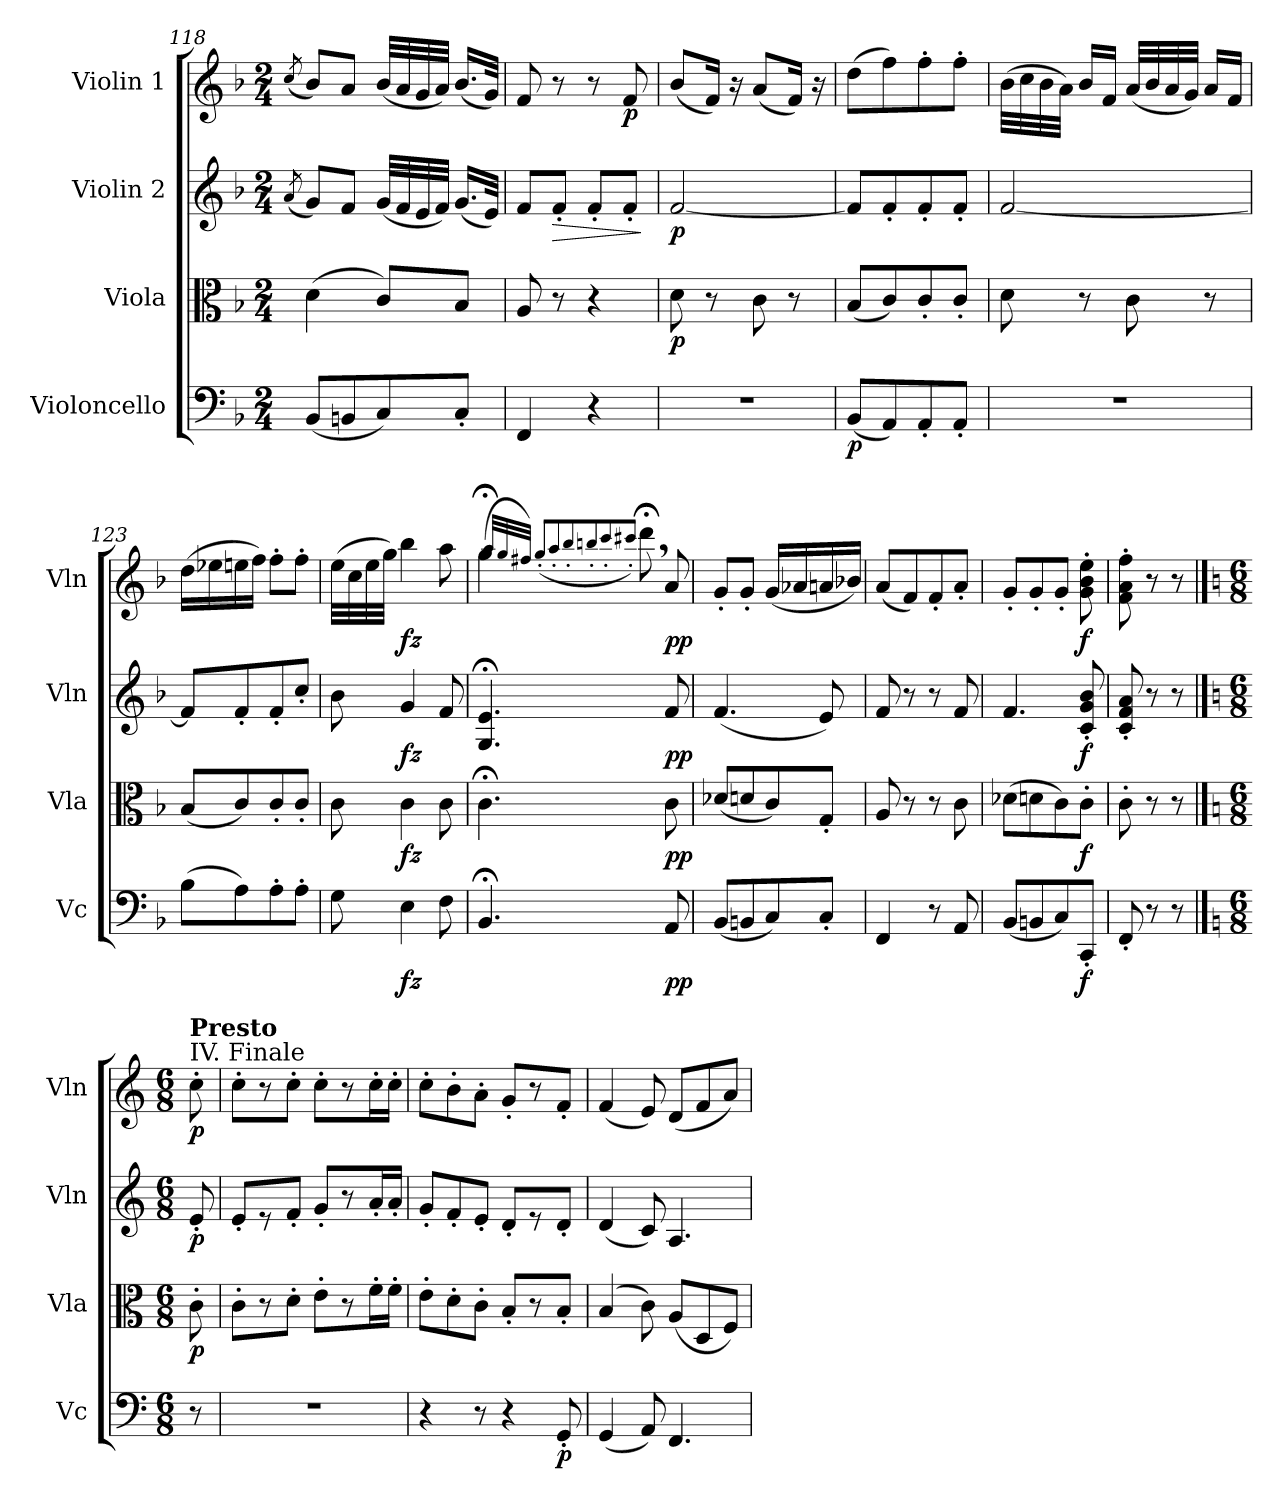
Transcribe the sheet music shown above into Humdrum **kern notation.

**kern	**dynam	**kern	**dynam	**kern	**dynam	**kern	**dynam
*part4	*part4	*part3	*part3	*part2	*part2	*part1	*part1
*staff4	*staff4	*staff3	*staff3	*staff2	*staff2	*staff1	*staff1
*I"Violoncello	*	*I"Viola	*	*I"Violin 2	*	*I"Violin 1	*
*I'Vc	*	*I'Vla	*	*I'Vln	*	*I'Vln	*
*clefF4	*	*clefC3	*	*clefG2	*	*clefG2	*
*k[b-]	*	*k[b-]	*	*k[b-]	*	*k[b-]	*
*M2/4	*	*M2/4	*	*M2/4	*	*M2/4	*
=118	=118	=118	=118	=118	=118	=118	=118
.	.	.	.	(8qa/	.	(8qcc/	.
(8BB-/L	.	(4d\	.	8g/L)	.	8b-/L)	.
8BBn/	.	.	.	8f/J	.	8a/J	.
8C/)	.	8c/L)	.	(32g/LLL	.	(32b-/LLL	.
.	.	.	.	32f/	.	32a/	.
.	.	.	.	32e/	.	32g/	.
.	.	.	.	32f/JJJ)	.	32a/JJJ)	.
8C'/J	.	8B-/J	.	(16.g/LL	.	(16.b-/LL	.
.	.	.	.	32e/JJk)	.	32g/JJk)	.
=119	=119	=119	=119	=119	=119	=119	=119
4FF/	.	8A/	.	8f/L	.	8f/	.
!	!	!	!	!	!LO:HP:b	!	!
.	.	8r	.	8f'/J	>	8r	.
4r	.	4r	.	8f'/L	.	8r	.
!	!	!	!	!	!	!	!LO:DY:b
.	.	.	.	8f'/J	.	8f/	p
.	.	.	.	.	]	.	.
=120	=120	=120	=120	=120	=120	=120	=120
!	!	!	!LO:DY:b	!	!LO:DY:b	!	!
2r	.	8d\	p	[2f/	p	(8b-/L	.
.	.	8r	.	.	.	16f/Jk)	.
.	.	.	.	.	.	16r	.
.	.	8c\	.	.	.	(8a/L	.
.	.	8r	.	.	.	16f/Jk)	.
.	.	.	.	.	.	16r	.
=121	=121	=121	=121	=121	=121	=121	=121
!	!LO:DY:b	!	!	!	!	!	!
(8BB-/L	p	(8B-/L	.	8f/L]	.	(8dd\L	.
8AA/)	.	8c/)	.	8f'/	.	8ff\)	.
8AA'/	.	8c'/	.	8f'/	.	8ff'\	.
8AA'/J	.	8c'/J	.	8f'/J	.	8ff'\J	.
!!LO:LB:g=z
=122	=122	=122	=122	=122	=122	=122	=122
2r	.	8d\	.	[2f/	.	(32b-\LLL	.
.	.	.	.	.	.	32cc\	.
.	.	.	.	.	.	32b-\	.
.	.	.	.	.	.	32a\JJJ)	.
.	.	8r	.	.	.	16b-/LL	.
.	.	.	.	.	.	16f/JJ	.
.	.	8c\	.	.	.	(32a/LLL	.
.	.	.	.	.	.	32b-/	.
.	.	.	.	.	.	32a/	.
.	.	.	.	.	.	32g/JJJ)	.
.	.	8r	.	.	.	16a/LL	.
.	.	.	.	.	.	16f/JJ	.
!!LO:LB:g=z
=123	=123	=123	=123	=123	=123	=123	=123
(8B-\L	.	(8B-/L	.	8f/L]	.	(16dd\LL	.
.	.	.	.	.	.	16ee-X\	.
8A\)	.	8c/)	.	8f'/	.	16een\	.
.	.	.	.	.	.	16ff\JJ)	.
8A'\	.	8c'/	.	8f'/	.	8ff'\L	.
8A'\J	.	8c'/J	.	8cc'/J	.	8ff'\J	.
=124	=124	=124	=124	=124	=124	=124	=124
8G\	.	8c\	.	8b-\	.	(32ee\LLL	.
.	.	.	.	.	.	32cc\	.
.	.	.	.	.	.	32ee\	.
.	.	.	.	.	.	32gg\JJJ)	.
!	!LO:DY:b	!	!LO:DY:b	!	!LO:DY:b	!	!LO:DY:b
4E\	fz	4c\	fz	4g/	fz	4bb-\	fz
8F\	.	8c\	.	8f/	.	8aa\	.
=125	=125	=125	=125	=125	=125	=125	=125
4.BB-;</	.	4.c;<\	.	4.G/;< 4.e/;<	.	(<4gg;<\	.
.	.	.	.	.	.	32qaa/LLL	.
.	.	.	.	.	.	32qgg/	.
.	.	.	.	.	.	32qff#X/JJJ)	.
.	.	.	.	.	.	(>8qgg'>/L	.
.	.	.	.	.	.	8qaa'>/	.
.	.	.	.	.	.	8qbb-'>/	.
.	.	.	.	.	.	8qbbn'>/	.
.	.	.	.	.	.	8qccc'>/	.
.	.	.	.	.	.	8qccc#X'>/J)	.
.	.	.	.	.	.	8ddd;<,\	.
!	!LO:DY:b	!	!LO:DY:b	!	!LO:DY:b	!	!LO:DY:b
8AA/	pp	8c\	pp	8f/	pp	8a/	pp
=126	=126	=126	=126	=126	=126	=126	=126
(8BB-/L	.	(8d-X/L	.	(4.f/	.	8g'/L	.
8BBn/	.	8dn/	.	.	.	8g'/J	.
8C/)	.	8c/)	.	.	.	(16g/LL	.
.	.	.	.	.	.	16a-X/	.
8C'/J	.	8G'/J	.	8e/)	.	16an/	.
.	.	.	.	.	.	16b-X/JJ)	.
=127	=127	=127	=127	=127	=127	=127	=127
4FF/	.	8A/	.	8f/	.	(8a/L	.
.	.	8r	.	8r	.	8f/)	.
8r	.	8r	.	8r	.	8f'/	.
8AA/	.	8c\	.	8f/	.	8a'/J	.
=128	=128	=128	=128	=128	=128	=128	=128
(8BB-/L	.	(8d-X\L	.	4.f/	.	8g'/L	.
8BBn/	.	8dn\	.	.	.	8g'/	.
8C/)	.	8c\)	.	.	.	8g'/J	.
!	!LO:DY:b	!	!LO:DY:b	!	!LO:DY:b	!	!LO:DY:b
8CC'/J	f	8c'\J	f	8c/' 8g/' 8b-/'	f	8g\' 8b-\' 8ee\'	f
!!LO:LB:g=z
=129	=129	=129	=129	=129	=129	=129	=129
8FF'/	.	8c'\	.	8c/' 8f/' 8a/'	.	8f\' 8a\' 8ff\'	.
8r	.	8r	.	8r	.	8r	.
8r	.	8r	.	8r	.	8r	.
!!LO:PB:g=z
==	==	==	==	==	==	==	==
*k[]	*	*k[]	*	*k[]	*	*k[]	*
*M6/8	*	*M6/8	*	*M6/8	*	*M6/8	*
*	*	*	*	*	*	*MM138	*
!	!	!	!	!	!	!LO:TX:a:t=IV. Finale	!
!	!	!	!	!	!	!LO:TX:a:B:t=Presto	!
!	!	!	!LO:DY:b	!	!LO:DY:b	!	!LO:DY:b
8r	.	8c'\	p	8e'/	p	8cc'\	p
=1	=1	=1	=1	=1	=1	=1	=1
2.r	.	8c'\L	.	8e'/L	.	8cc'\L	.
.	.	8r	.	8r	.	8r	.
.	.	8d'\J	.	8f'/J	.	8cc'\J	.
.	.	8e'\L	.	8g'/L	.	8cc'\L	.
.	.	8r	.	8r	.	8r	.
.	.	16f'\L	.	16a'/L	.	16cc'\L	.
.	.	16f'\JJ	.	16a'/JJ	.	16cc'\JJ	.
=2	=2	=2	=2	=2	=2	=2	=2
4r	.	8e'\L	.	8g'/L	.	8cc'\L	.
.	.	8d'\	.	8f'/	.	8b'\	.
8r	.	8c'\J	.	8e'/J	.	8a'\J	.
4r	.	8B'/L	.	8d'/L	.	8g'/L	.
.	.	8r	.	8r	.	8r	.
!	!LO:DY:b	!	!	!	!	!	!
8GG'/	p	8B'/J	.	8d'/J	.	8f'/J	.
=3	=3	=3	=3	=3	=3	=3	=3
(4GG/	.	(4B/	.	(4d/	.	(4f/	.
8AA/)	.	8c\)	.	8c/)	.	8e/)	.
4.FF/	.	(8A/L	.	4.A/	.	(8d/L	.
.	.	8D/	.	.	.	8f/	.
.	.	8F/J)	.	.	.	8a/J)	.
=	=	=	=	=	=	=	=
*-	*-	*-	*-	*-	*-	*-	*-
